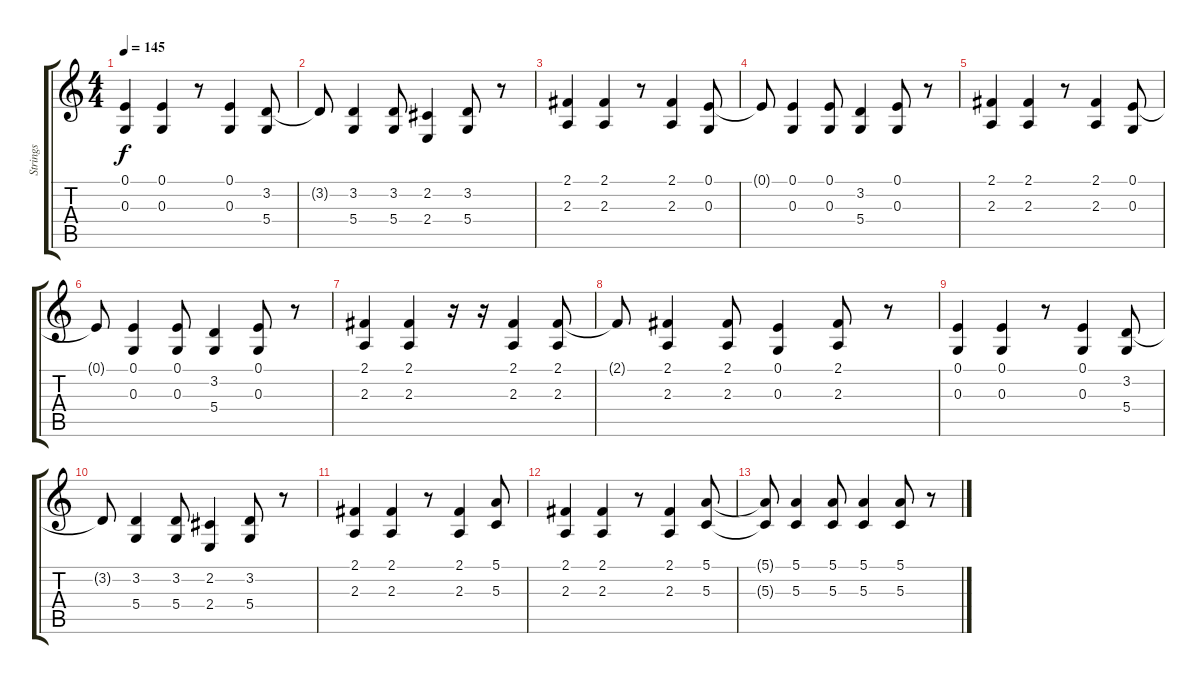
\track ("Strings" "Strings") {instrument synthstrings2}
\staff {score tabs}
\tuning (E4 B3 G3 D3 A2 E2) {hide}
\ts (4 4)
\tempo 145
\clef g2
\ks c
(0.1 0.3).4{dy f} (0.1 0.3).4 r.8 (0.1 0.3).4 (3.2 5.4).8 |
3.2{t}.8 (3.2 5.4).4 (3.2 5.4).8 (2.2 2.4).4 (3.2 5.4).8 r.8 |
(2.1 2.3).4 (2.1 2.3).4 r.8 (2.1 2.3).4 (0.1 0.3).8 |
0.1{t}.8 (0.1 0.3).4 (0.1 0.3).8 (3.2 5.4).4 (0.1 0.3).8 r.8 |
(2.1 2.3).4 (2.1 2.3).4 r.8 (2.1 2.3).4 (0.1 0.3).8 |
0.1{t}.8 (0.1 0.3).4 (0.1 0.3).8 (3.2 5.4).4 (0.1 0.3).8 r.8 |
(2.1 2.3).4 (2.1 2.3).4 r.16 r.16 (2.1 2.3).4 (2.1 2.3).8 |
2.1{t}.8 (2.1 2.3).4 (2.1 2.3).8 (0.1 0.3).4 (2.1 2.3).8 r.8 |
(0.1 0.3).4 (0.1 0.3).4 r.8 (0.1 0.3).4 (3.2 5.4).8 |
3.2{t}.8 (3.2 5.4).4 (3.2 5.4).8 (2.2 2.4).4 (3.2 5.4).8 r.8 |
(2.1 2.3).4 (2.1 2.3).4 r.8 (2.1 2.3).4 (5.1 5.3).8 |
(2.1 2.3).4 (2.1 2.3).4 r.8 (2.1 2.3).4 (5.1 5.3).8 |
(5.1{t} 5.3{t}).8 (5.1 5.3).4 (5.1 5.3).8 (5.1 5.3).4 (5.1 5.3).8 r.8
